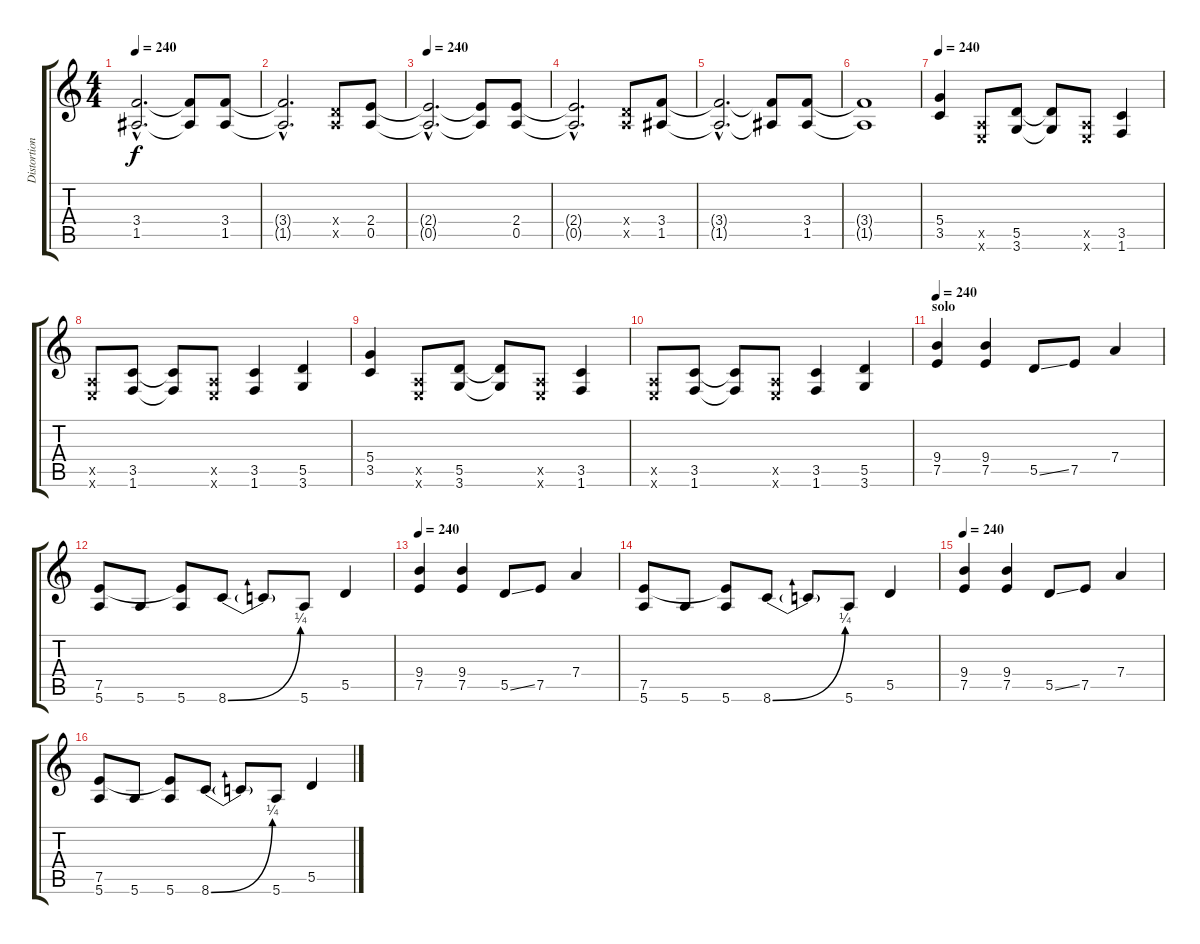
\track ("Distortion Guitar 1" "Distortion") {instrument distortionguitar}
\staff {score tabs}
\tuning (E4 B3 G3 D3 A2 E2) {hide}
\ts (4 4)
\tempo 240
\clef g2
\ks c
(3.4{hac t} 1.5{hac t}).2{d dy f} (3.4{t} 1.5{t}).8 (3.4 1.5).8 |
(3.4{hac t} 1.5{hac t}).2{d} (0.4{x} 0.5{x}).8 (2.4 0.5).8 |
\tempo 240
(2.4{hac t} 0.5{hac t}).2{d} (2.4{t} 0.5{t}).8 (2.4 0.5).8 |
(2.4{hac t} 0.5{hac t}).2{d} (0.4{x} 0.5{x}).8 (3.4 1.5).8 |
(3.4{hac t} 1.5{hac t}).2{d} (3.4{t} 1.5{t}).8 (3.4 1.5).8 |
(3.4{t} 1.5{t}).1 |
\tempo 240
(5.4 3.5).4 (0.5{x} 0.6{x}).8 (5.5 3.6).8 (5.5{t} 3.6{t}).8 (0.5{x} 0.6{x}).8 (3.5 1.6).4 |
(0.5{x} 0.6{x}).8 (3.5 1.6).8 (3.5{t} 1.6{t}).8 (0.5{x} 0.6{x}).8 (3.5 1.6).4 (5.5 3.6).4 |
(5.4 3.5).4 (0.5{x} 0.6{x}).8 (5.5 3.6).8 (5.5{t} 3.6{t}).8 (0.5{x} 0.6{x}).8 (3.5 1.6).4 |
(0.5{x} 0.6{x}).8 (3.5 1.6).8 (3.5{t} 1.6{t}).8 (0.5{x} 0.6{x}).8 (3.5 1.6).4 (5.5 3.6).4 |
\section ("" "solo")
\tempo 240
(9.4 7.5).4 (9.4 7.5).4 5.5{ss}.8 7.5.8 7.4.4 |
(7.5 5.6).8 5.6.8 (7.5{t} 5.6).8 8.6{be (bend 0 0 60 1)}.8 8.6{t}.8 5.6.8 5.5.4 |
\tempo 240
(9.4 7.5).4 (9.4 7.5).4 5.5{ss}.8 7.5.8 7.4.4 |
(7.5 5.6).8 5.6.8 (7.5{t} 5.6).8 8.6{be (bend 0 0 60 1)}.8 8.6{t}.8 5.6.8 5.5.4 |
\tempo 240
(9.4 7.5).4 (9.4 7.5).4 5.5{ss}.8 7.5.8 7.4.4 |
(7.5 5.6).8 5.6.8 (7.5{t} 5.6).8 8.6{be (bend 0 0 60 1)}.8 8.6{t}.8 5.6.8 5.5.4
